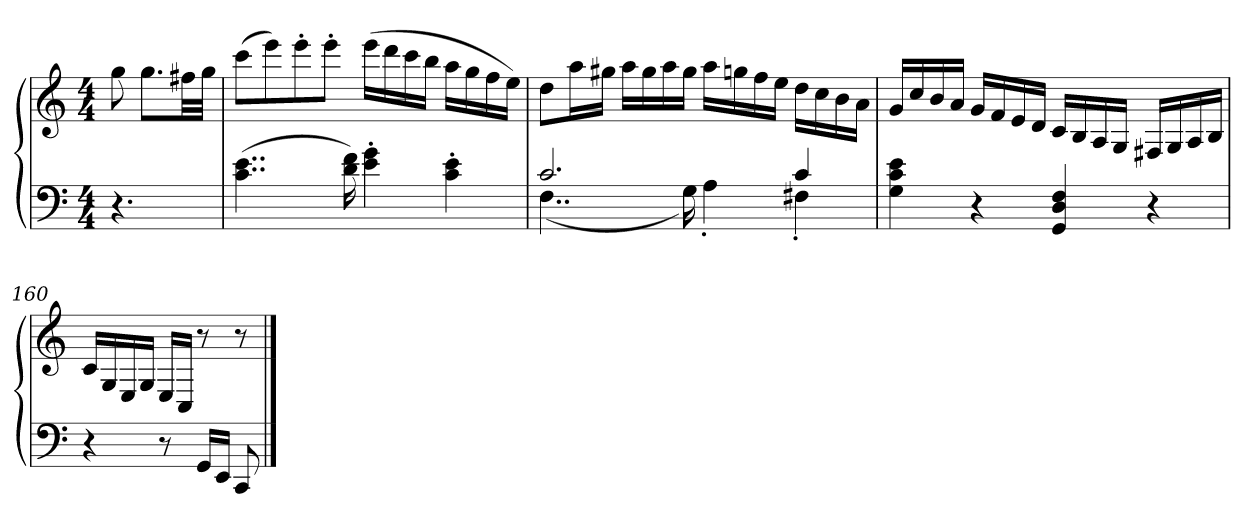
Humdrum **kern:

**kern	**kern
*part1	*part1
*staff2	*staff1
*clefF4	*clefG2
*k[]	*k[]
*C:	*C:
*M4/4	*M4/4
=	=
4.r	8gg
.	8.ggL
.	32ff#XLL
.	32ggJJJ
=157	=157
(4..c 4..e	(8cccL
.	8eee)
.	8eee'
.	8eee'J
16d 16f)	.
4e' 4g'	(16eeeLL
.	16ddd
.	16ccc
.	16bbJJ
4c' 4e'	16aaLL
.	16gg
.	16ff
.	16eeJJ)
=158	=158
*^	*
2.c	(4..F	8ddL
.	.	16aaL
.	.	16gg#XJJ
.	.	16aaLL
.	.	16gg#
.	.	16aa
.	16G)	16gg#JJ
.	4A'	16aaLL
.	.	16ggn
.	.	16ff
.	.	16eeJJ
4c	4F#X'	16ddLL
.	.	16cc
.	.	16b
.	.	16aJJ
*v	*v	*
=159	=159
4G 4c 4e	16gLL
.	16cc
.	16b
.	16aJJ
4r	16gLL
.	16f
.	16e
.	16dJJ
4GG 4D 4F	16cLL
.	16B
.	16A
.	16GJJ
4r	16F#XLL
.	16G
.	16A
.	16BJJ
=160	=160
4r	16cLL
.	16G
.	16E
.	16GJJ
8r	16ELL
.	16CJJ
16GGLL	8r
16EEJJ	.
8CC	8r
==	==
*-	*-
